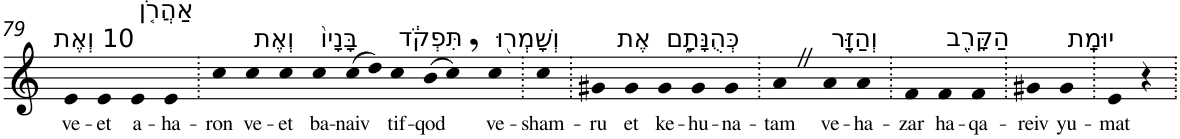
**kern	**text
*part1	*part1
*staff1	*staff1
*I"Piano	*
*I'Pno	*
!!LO:PB:g=z
*clefG2	*
*k[]	*
=79	=79
!LO:TX:a:t=10 וְאֶת	!
!	!LO:LY:b
4e	ve-
!	!LO:LY:b
4e	-et
!LO:TX:a:t=אַהֲרֹ֤ן	!
!	!LO:LY:b
4e	a-
!	!LO:LY:b
4e	-ha-
=80.	=80.
!	!LO:LY:b
4cc	-ron
!LO:TX:a:t=וְאֶת	!
!	!LO:LY:b
4cc	ve-
!	!LO:LY:b
4cc	-et
!LO:TX:a:t=בָּנָיו֙	!
!	!LO:LY:b
4cc	ba-
!	!LO:LY:b
(>8cc	-naiv
8dd)	.
!LO:TX:a:t=תִּפְקֹ֔ד	!
!	!LO:LY:b
4cc	tif-
!	!LO:LY:b
(>8b	-qod
8cc,)	.
!LO:TX:a:t=וְשָׁמְר֖וּ	!
!	!LO:LY:b
4cc	ve-
=81.	=81.
!	!LO:LY:b
4cc	-sham-
=82.	=82.
!	!LO:LY:b
4g#X	-ru
!LO:TX:a:t=אֶת	!
!	!LO:LY:b
4g#	et
!LO:TX:a:t=כְּהֻנָּתָ֑ם	!
!	!LO:LY:b
4g#	ke-
!	!LO:LY:b
4g#	-hu-
!	!LO:LY:b
4g#	-na-
=83.	=83.
!	!LO:LY:b
4aZ	-tam
!LO:TX:a:t=וְהַזָּ֥ר	!
!	!LO:LY:b
4a	ve-
!	!LO:LY:b
4a	-ha-
=84.	=84.
!	!LO:LY:b
4f	-zar
!LO:TX:a:t=הַקָּרֵ֖ב	!
!	!LO:LY:b
4f	ha-
!	!LO:LY:b
4f	-qa-
=85.	=85.
!	!LO:LY:b
4g#X	-reiv
!LO:TX:a:t=יוּמָֽת	!
!	!LO:LY:b
4g#	yu-
=86.	=86.
!	!LO:LY:b
4e	-mat
4r	.
=.	=.
*-	*-
